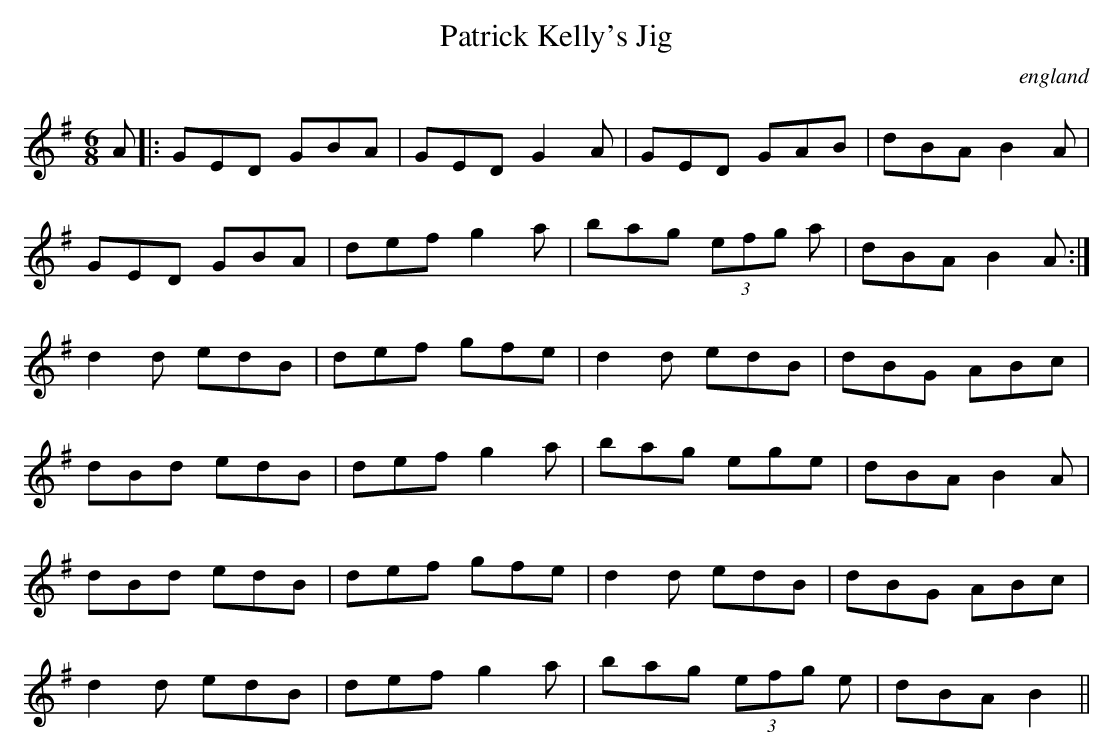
X:1
T:Patrick Kelly's Jig
O:england
M:6/8
L:1/8
K:G
A|:GED GBA|GED G2A|GED GAB|dBA B2A|
GED GBA|def g2a|bag (3efg a|dBA B2A:|
d2d edB|def gfe|d2d edB|dBG ABc|
dBd edB|def g2a|bag ege|dBA B2A|
dBd edB|def gfe|d2d edB|dBG ABc|
d2d edB|def g2a|bag (3efg e|dBA B2||
